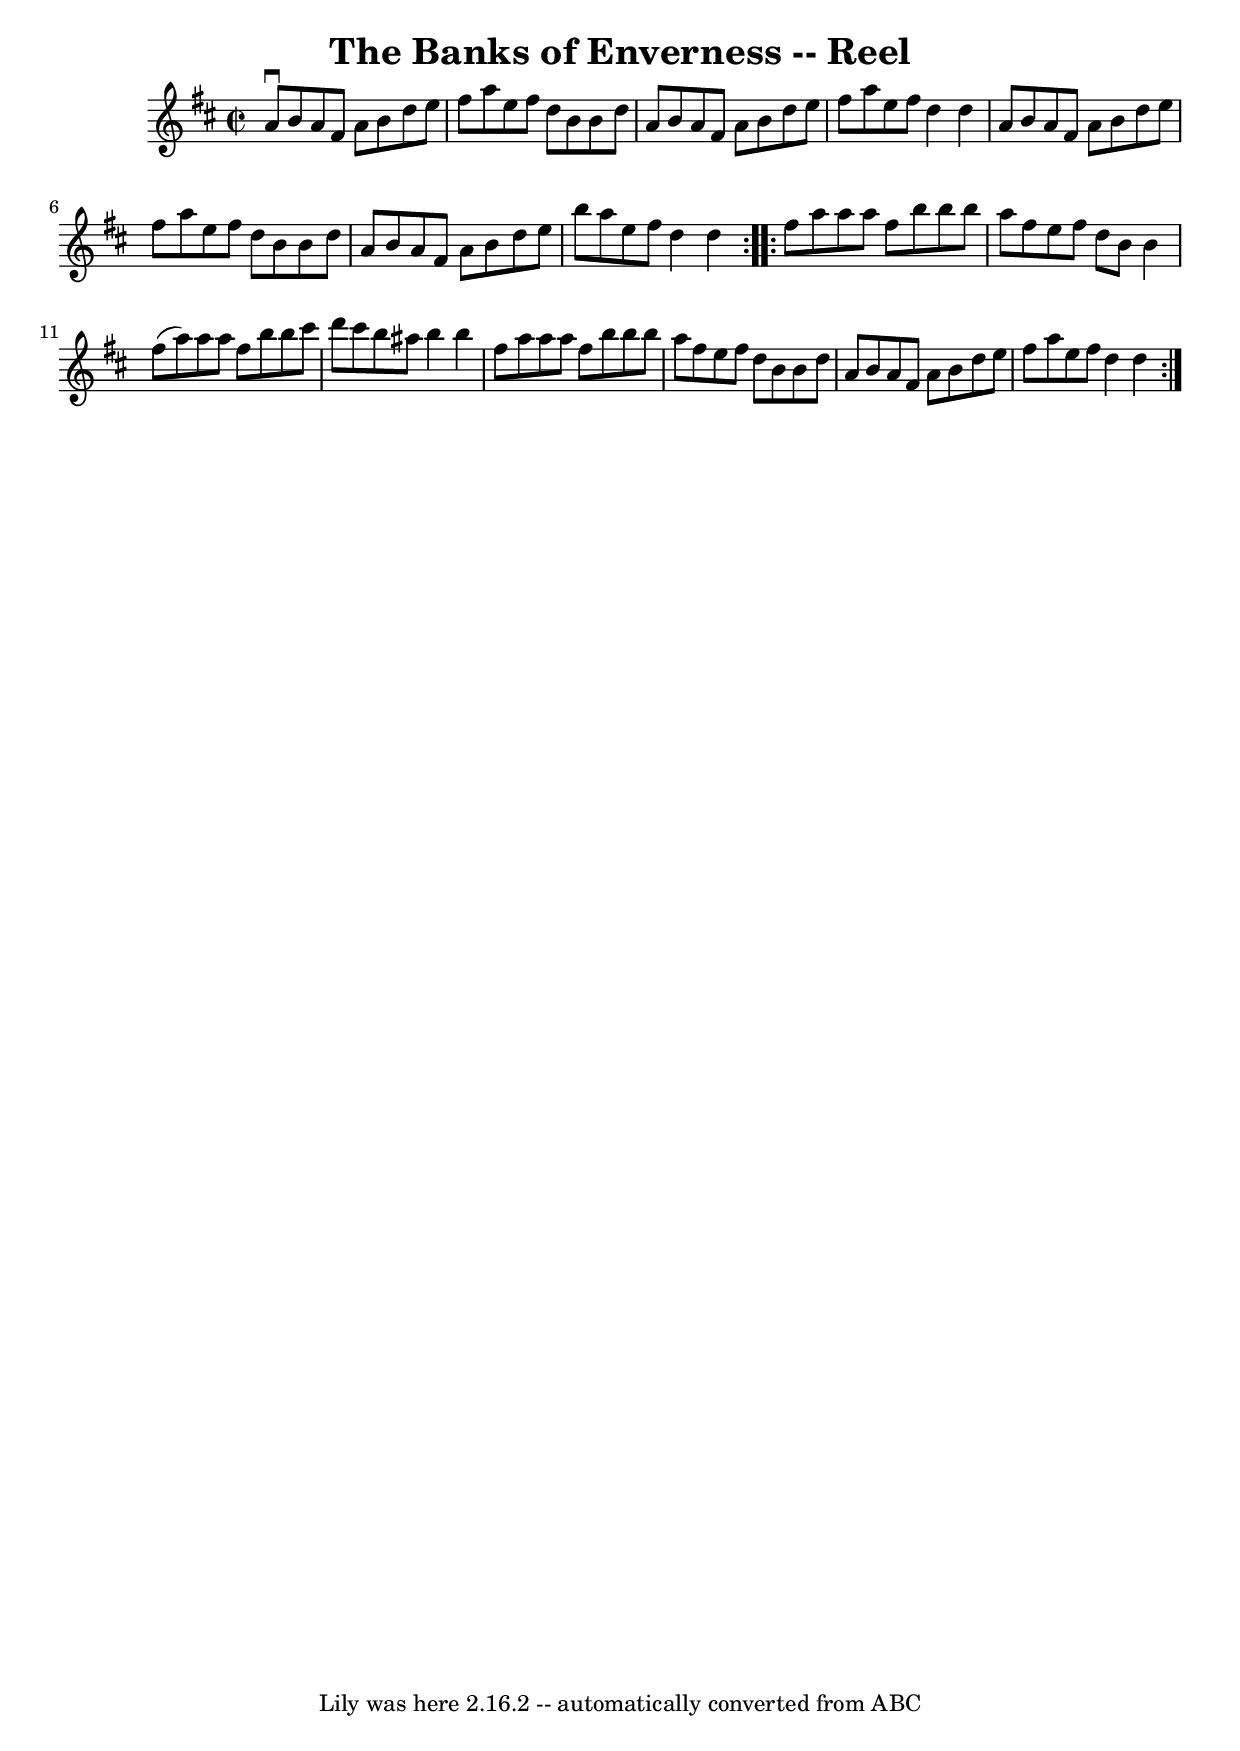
\version "2.7.40"
\include "Mammoth.ily"
\header {
	%% book = "Ryan's Mammoth Collection"
	crossRefNumber = "1"
	footnotes = ""
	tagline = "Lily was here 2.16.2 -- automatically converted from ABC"
	title = "The Banks of Enverness -- Reel"
}
voicedefault =  {


\repeat volta 2 {
\override Staff.TimeSignature #'style = #'C
 \time 2/2 \key d \major a'8^\downbow b'8 a'8 fis'8 a'8 b'8    
d''8 e''8  |
 fis''8 a''8 e''8 fis''8 d''8 b'8 b'8 
 d''8  |
 a'8 b'8 a'8 fis'8 a'8 b'8 d''8 e''8  
|
 fis''8 a''8 e''8 fis''8 d''4 d''4  |
 a'8   
 b'8 a'8 fis'8 a'8 b'8 d''8 e''8  |
 fis''8 a''8   
 e''8 fis''8 d''8 b'8 b'8 d''8  |
 a'8 b'8 a'8    
fis'8 a'8 b'8 d''8 e''8  |
 b''8 a''8 e''8 fis''8  
 d''4 d''4  } \repeat volta 2 { fis''8 a''8 a''8 a''8    
fis''8 b''8 b''8 b''8  |
 a''8 fis''8 e''8 fis''8    
d''8 b'8 b'4  |
 fis''8 (a''8) a''8 a''8 fis''8    
b''8 b''8 cis'''8  |
 d'''8 cis'''8 b''8 ais''8 b''4  
 b''4  |
 fis''8 a''8 a''8 a''8 fis''8 b''8 b''8   
 b''8  |
 a''8 fis''8 e''8 fis''8 d''8 b'8 b'8    
d''8  |
 a'8 b'8 a'8 fis'8 a'8 b'8 d''8 e''8  
|
 fis''8 a''8 e''8 fis''8 d''4 d''4  }   
}

\score{
    <<

	\context Staff="default"
	{
	    \voicedefault 
	}

    >>
	\layout {
	}
	\midi {}
}
